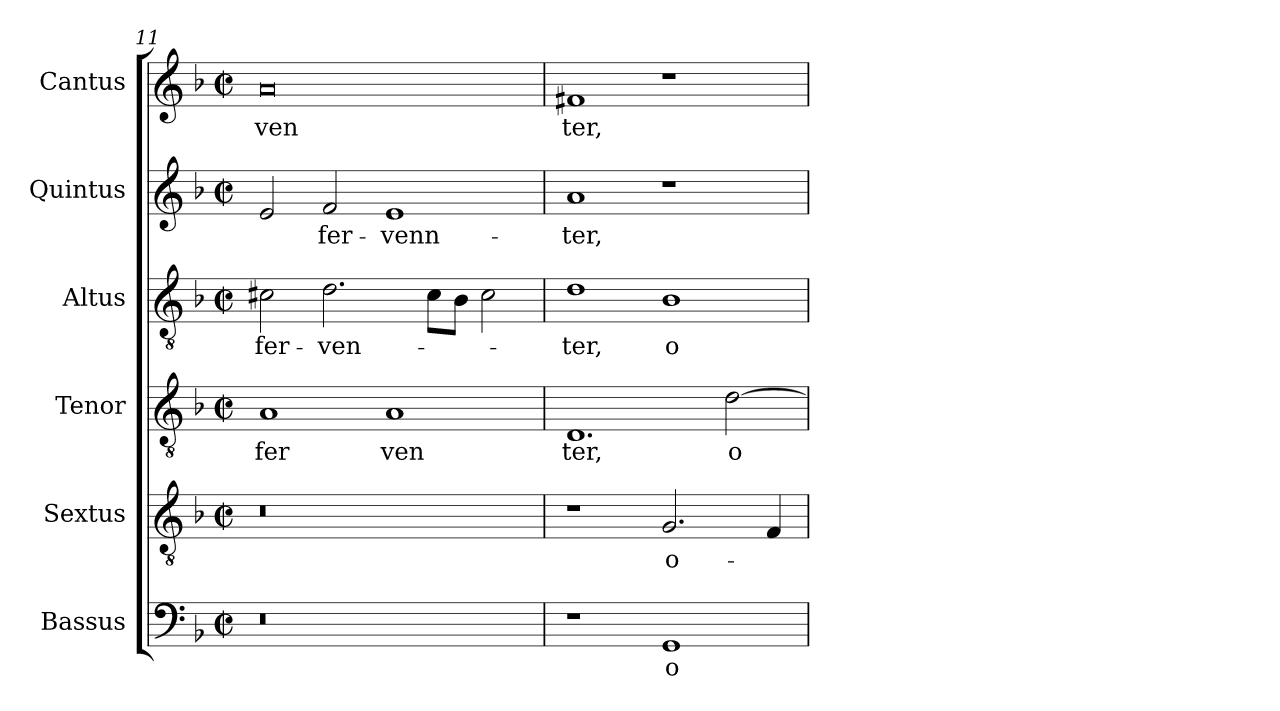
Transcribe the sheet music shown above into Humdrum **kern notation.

**kern	**text	**kern	**text	**kern	**text	**kern	**text	**kern	**text	**kern	**text
*part6	*part6	*part5	*part5	*part4	*part4	*part3	*part3	*part2	*part2	*part1	*part1
*staff6	*staff6	*staff5	*staff5	*staff4	*staff4	*staff3	*staff3	*staff2	*staff2	*staff1	*staff1
*I"Bassus	*	*I"Sextus	*	*I"Tenor	*	*I"Altus	*	*I"Quintus	*	*I"Cantus	*
*clefF4	*	*clefGv2	*	*clefGv2	*	*clefGv2	*	*clefG2	*	*clefG2	*
*k[b-]	*	*k[b-]	*	*k[b-]	*	*k[b-]	*	*k[b-]	*	*k[b-]	*
*F:	*	*F:	*	*F:	*	*F:	*	*F:	*	*F:	*
*M2/2	*	*M2/2	*	*M2/2	*	*M2/2	*	*M2/2	*	*M2/2	*
*met(c|)	*	*met(c|)	*	*met(c|)	*	*met(c|)	*	*met(c|)	*	*met(c|)	*
=11	=11	=11	=11	=11	=11	=11	=11	=11	=11	=11	=11
!	!	!	!	!	!LO:LY:b:cj	!	!LO:LY:b:cj	!	!	!	!LO:LY:b:cj
0r	.	0r	.	1A	fer	2c#X\	fer-	2e/	.	0a	ven
!	!	!	!	!	!	!	!LO:LY:b	!	!LO:LY:b:cj	!	!
.	.	.	.	.	.	2.d\	-ven-	2f/	fer-	.	.
!	!	!	!	!	!LO:LY:b:cj	!	!	!	!LO:LY:b:cj	!	!
.	.	.	.	1A	ven	.	.	1e	-venn-	.	.
.	.	.	.	.	.	8c#\L	.	.	.	.	.
.	.	.	.	.	.	8B-\J	.	.	.	.	.
.	.	.	.	.	.	2c#\	.	.	.	.	.
=12	=12	=12	=12	=12	=12	=12	=12	=12	=12	=12	=12
!	!	!	!	!	!LO:LY:b:cj	!	!LO:LY:b:cj	!	!LO:LY:b:cj	!	!LO:LY:b:cj
1r	.	1r	.	1.D	ter,	1d	-ter,	1a	-ter,	1f#X	ter,
!	!LO:LY:b:rj	!	!LO:LY:b:cj	!	!	!	!LO:LY:b:rj	!	!	!	!
1GG	o-	2.G/	o-	.	.	1B-	o-	1r	.	1r	.
!	!	!	!	!	!LO:LY:b:cj	!	!	!	!	!	!
.	.	.	.	[>2d\	o	.	.	.	.	.	.
.	.	4F/	.	.	.	.	.	.	.	.	.
=	=	=	=	=	=	=	=	=	=	=	=
*-	*-	*-	*-	*-	*-	*-	*-	*-	*-	*-	*-
